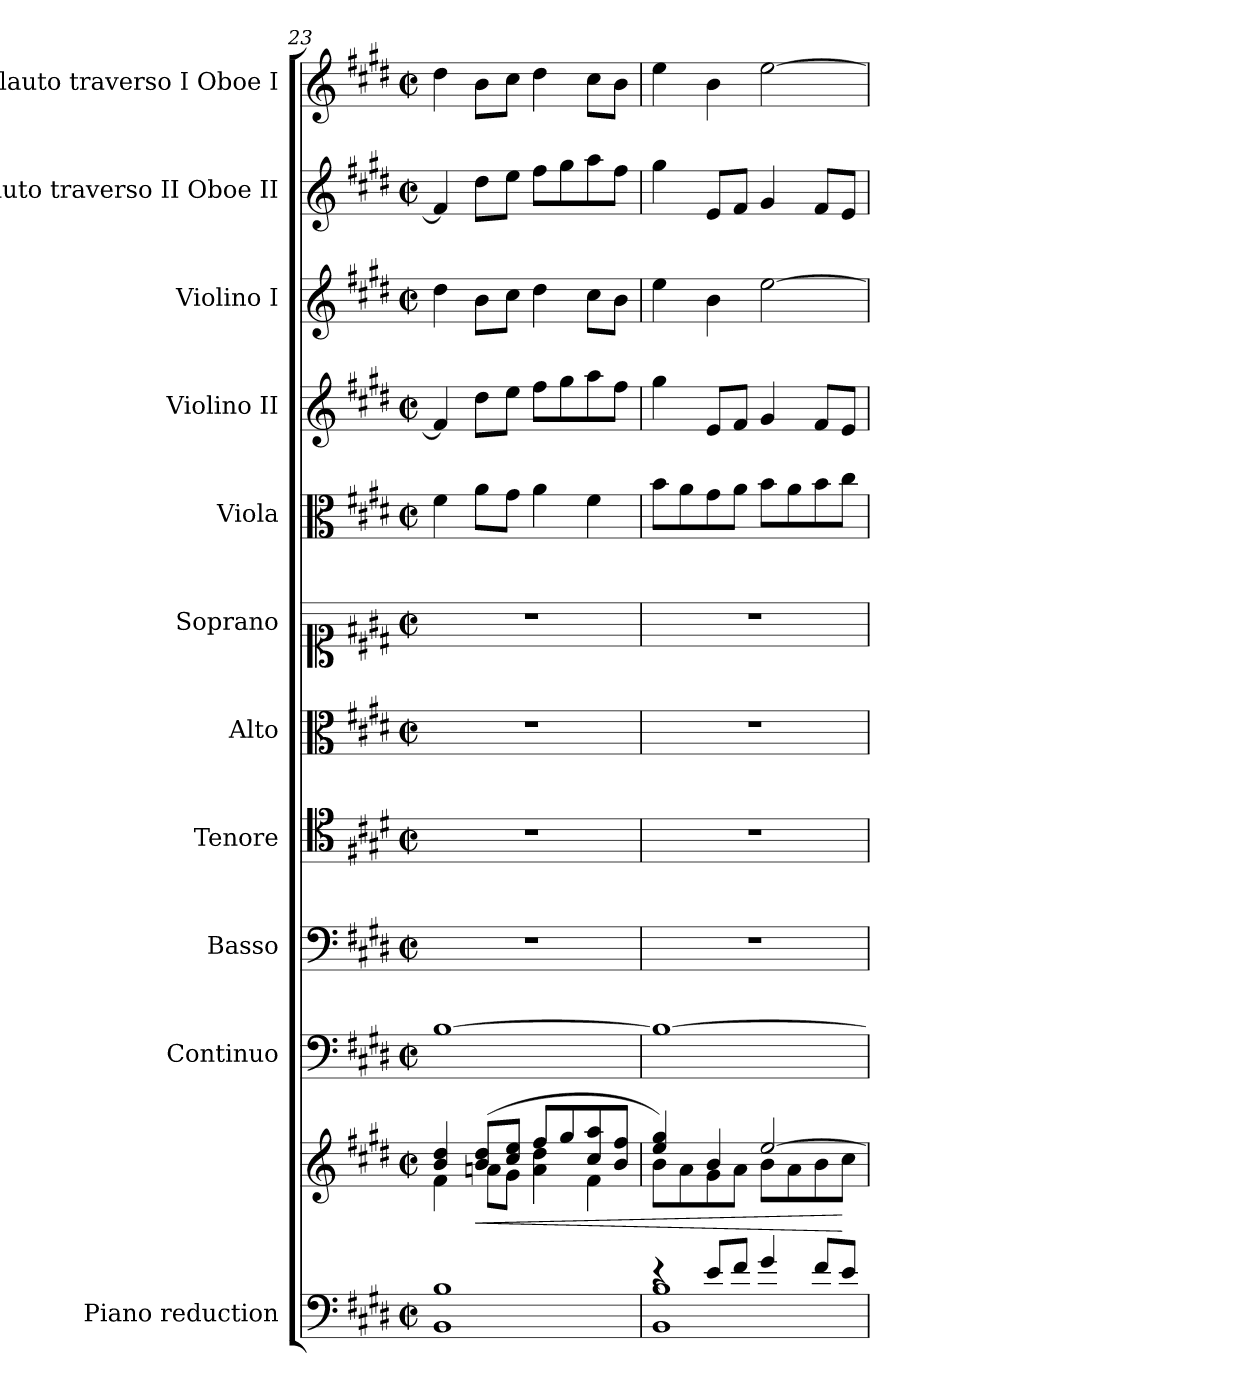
**kern	**kern	**dynam	**kern	**kern	**kern	**kern	**kern	**kern	**kern	**kern	**kern	**kern
*part11	*part11	*part11	*part10	*part9	*part8	*part7	*part6	*part5	*part4	*part3	*part2	*part1
*staff12	*staff11	*staff11/12	*staff10	*staff9	*staff8	*staff7	*staff6	*staff5	*staff4	*staff3	*staff2	*staff1
*I"Piano reduction	*	*	*I"Continuo	*I"Basso	*I"Tenore	*I"Alto	*I"Soprano	*I"Viola	*I"Violino II	*I"Violino I	*I"Flauto traverso II Oboe II	*I"Flauto traverso I Oboe I
*I'Pno	*	*	*	*	*	*	*	*	*	*	*I'Ob	*I'Ob
*clefF4	*clefG2	*	*clefF4	*clefF4	*clefC4	*clefC3	*clefC1	*clefC3	*clefG2	*clefG2	*clefG2	*clefG2
*k[f#c#g#d#]	*k[f#c#g#d#]	*	*k[f#c#g#d#]	*k[f#c#g#d#]	*k[f#c#g#d#]	*k[f#c#g#d#]	*k[f#c#g#d#]	*k[f#c#g#d#]	*k[f#c#g#d#]	*k[f#c#g#d#]	*k[f#c#g#d#]	*k[f#c#g#d#]
*M2/2	*M2/2	*	*M2/2	*M2/2	*M2/2	*M2/2	*M2/2	*M2/2	*M2/2	*M2/2	*M2/2	*M2/2
*met(c|)	*met(c|)	*	*met(c|)	*met(c|)	*met(c|)	*met(c|)	*met(c|)	*met(c|)	*met(c|)	*met(c|)	*met(c|)	*met(c|)
=23	=23	=23	=23	=23	=23	=23	=23	=23	=23	=23	=23	=23
*	*^	*	*	*	*	*	*	*	*	*	*	*
1BB 1B	4b/ 4dd#/	4f#\	.	[1B	1r	1r	1r	1r	4f#\	4f#/]	4dd#\	4f#/]	4dd#\
!	!	!	!LO:HP:b	!	!	!	!	!	!	!	!	!	!
.	(>8b/ 8dd#/L	8an\L	<	.	.	.	.	.	8a\L	8dd#\L	8b\L	8dd#\L	8b\L
.	8cc#/ 8ee/J	8g#\J	.	.	.	.	.	.	8g#\J	8ee\J	8cc#\J	8ee\J	8cc#\J
.	8ff#/L	4a\ 4dd#\	.	.	.	.	.	.	4a\	8ff#\L	4dd#\	8ff#\L	4dd#\
.	8gg#/	.	.	.	.	.	.	.	.	8gg#\	.	8gg#\	.
.	8cc#/ 8aa/	4f#\	.	.	.	.	.	.	4f#\	8aa\	8cc#\L	8aa\	8cc#\L
.	8b/ 8ff#/J	.	.	.	.	.	.	.	.	8ff#\J	8b\J	8ff#\J	8b\J
=24	=24	=24	=24	=24	=24	=24	=24	=24	=24	=24	=24	=24	=24
*^	*	*	*	*	*	*	*	*	*	*	*	*	*
4re	1BB 1B	4ee/ 4gg#/)	8b\L	.	1B_	1r	1r	1r	1r	8b\L	4gg#\	4ee\	4gg#\	4ee\
.	.	.	8a\	.	.	.	.	.	.	8a\	.	.	.	.
8e/L	.	4b/	8g#\	.	.	.	.	.	.	8g#\	8e/L	4b\	8e/L	4b\
8f#/J	.	.	8a\J	.	.	.	.	.	.	8a\J	8f#/J	.	8f#/J	.
4g#/	.	[2ee/	8b\L	.	.	.	.	.	.	8b\L	4g#/	[2ee\	4g#/	[2ee\
.	.	.	8a\	.	.	.	.	.	.	8a\	.	.	.	.
8f#/L	.	.	8b\	.	.	.	.	.	.	8b\	8f#/L	.	8f#/L	.
8e/J	.	.	8cc#\J	[	.	.	.	.	.	8cc#\J	8e/J	.	8e/J	.
*v	*v	*	*	*	*	*	*	*	*	*	*	*	*	*
*	*v	*v	*	*	*	*	*	*	*	*	*	*	*
=	=	=	=	=	=	=	=	=	=	=	=	=
*-	*-	*-	*-	*-	*-	*-	*-	*-	*-	*-	*-	*-
